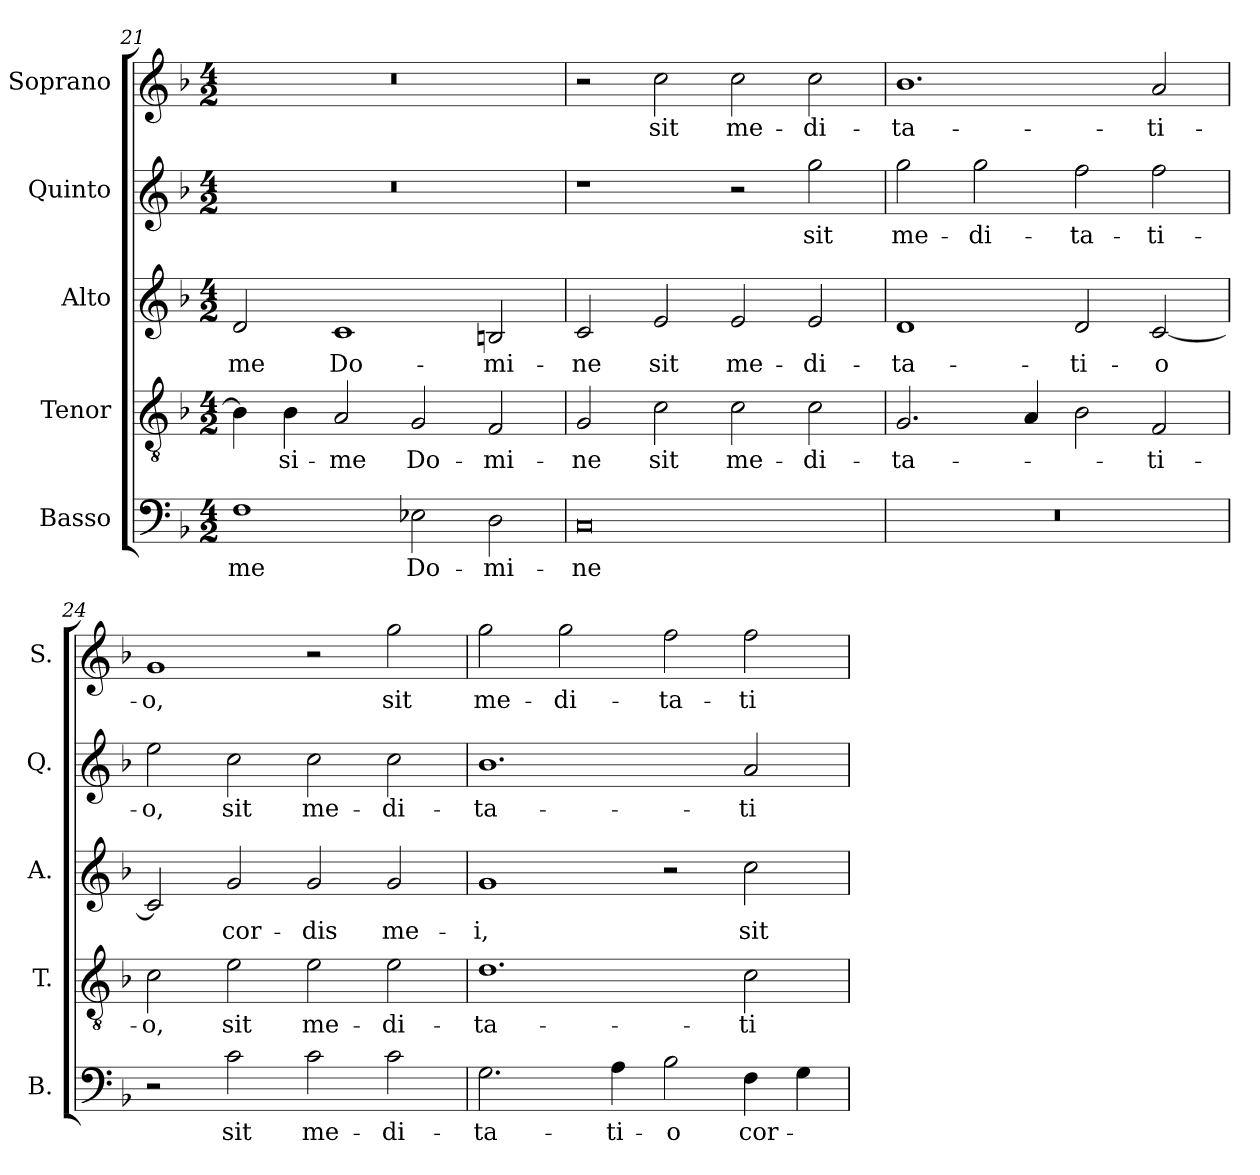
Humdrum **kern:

**kern	**text	**kern	**text	**kern	**text	**kern	**text	**kern	**text
*part5	*part5	*part4	*part4	*part3	*part3	*part2	*part2	*part1	*part1
*staff5	*staff5	*staff4	*staff4	*staff3	*staff3	*staff2	*staff2	*staff1	*staff1
*I"Basso	*	*I"Tenor	*	*I"Alto	*	*I"Quinto	*	*I"Soprano	*
*I'B.	*	*I'T.	*	*I'A.	*	*I'Q.	*	*I'S.	*
*clefF4	*	*clefGv2	*	*clefG2	*	*clefG2	*	*clefG2	*
*	*	*ITrd7c12	*	*	*	*	*	*	*
*k[b-]	*	*k[b-]	*	*k[b-]	*	*k[b-]	*	*k[b-]	*
*F:	*	*F:	*	*F:	*	*F:	*	*F:	*
*M4/2	*	*M4/2	*	*M4/2	*	*M4/2	*	*M4/2	*
=21	=21	=21	=21	=21	=21	=21	=21	=21	=21
!	!LO:LY:b:color=#000000	!	!	!	!	!	!	!	!
!	!	!	!	!	!LO:LY:b:color=#000000	!LO:N:vis=1	!	!LO:N:vis=1	!
1Fi	-me	4BB-i\]	.	2di/	-me	0r	.	0r	.
!	!	!	!LO:LY:b:color=#000000	!	!	!	!	!	!
.	.	4BB-i\	-si-	.	.	.	.	.	.
!	!	!	!LO:LY:b:color=#000000	!	!	!	!	!	!
!	!	!	!	!	!LO:LY:b:color=#000000	!	!	!	!
.	.	2AAi/	-me	1ci	Do-	.	.	.	.
!	!LO:LY:b:color=#000000	!	!	!	!	!	!	!	!
!	!	!	!LO:LY:b:color=#000000	!	!	!	!	!	!
2E-Xi\	Do-	2GGi/	Do-	.	.	.	.	.	.
!	!LO:LY:b:color=#000000	!	!	!	!	!	!	!	!
!	!	!	!LO:LY:b:color=#000000	!	!	!	!	!	!
!	!	!	!	!	!LO:LY:b:color=#000000	!	!	!	!
2Di\	-mi-	2FFi/	-mi-	2Bni/	-mi-	.	.	.	.
!!LO:LB:g=z
=22	=22	=22	=22	=22	=22	=22	=22	=22	=22
!	!LO:LY:b:color=#000000	!	!	!	!	!	!	!	!
!	!	!	!LO:LY:b:color=#000000	!	!	!	!	!	!
!	!	!	!	!	!LO:LY:b:color=#000000	!	!	!	!
0Ci	-ne	2GGi/	-ne	2ci/	-ne	1r	.	2r	.
!	!	!	!LO:LY:b:color=#000000	!	!	!	!	!	!
!	!	!	!	!	!LO:LY:b:color=#000000	!	!	!	!
!	!	!	!	!	!	!	!	!	!LO:LY:b:color=#000000
.	.	2Ci\	sit	2ei/	sit	.	.	2cci\	sit
!	!	!	!LO:LY:b:color=#000000	!	!	!	!	!	!
!	!	!	!	!	!LO:LY:b:color=#000000	!	!	!	!
!	!	!	!	!	!	!	!	!	!LO:LY:b:color=#000000
.	.	2Ci\	me-	2ei/	me-	2r	.	2cci\	me-
!	!	!	!LO:LY:b:color=#000000	!	!	!	!	!	!
!	!	!	!	!	!LO:LY:b:color=#000000	!	!	!	!
!	!	!	!	!	!	!	!LO:LY:b:color=#000000	!	!
!	!	!	!	!	!	!	!	!	!LO:LY:b:color=#000000
.	.	2Ci\	-di-	2ei/	-di-	2ggi\	sit	2cci\	-di-
=23	=23	=23	=23	=23	=23	=23	=23	=23	=23
!LO:N:vis=1	!	!	!	!	!	!	!	!	!
!	!	!	!LO:LY:b:color=#000000	!	!	!	!	!	!
!	!	!	!	!	!LO:LY:b:color=#000000	!	!	!	!
!	!	!	!	!	!	!	!LO:LY:b:color=#000000	!	!
!	!	!	!	!	!	!	!	!	!LO:LY:b:color=#000000
0r	.	2.GGi/	-ta-	1di	-ta-	2ggi\	me-	1.b-i	-ta-
!	!	!	!	!	!	!	!LO:LY:b:color=#000000	!	!
.	.	.	.	.	.	2ggi\	-di-	.	.
.	.	4AAi/	.	.	.	.	.	.	.
!	!	!	!	!	!LO:LY:b:color=#000000	!	!	!	!
!	!	!	!	!	!	!	!LO:LY:b:color=#000000	!	!
.	.	2BB-i\	.	2di/	-ti-	2ffi\	-ta-	.	.
!	!	!	!LO:LY:b:color=#000000	!	!	!	!	!	!
!	!	!	!	!	!LO:LY:b:color=#000000	!	!	!	!
!	!	!	!	!	!	!	!LO:LY:b:color=#000000	!	!
!	!	!	!	!	!	!	!	!	!LO:LY:b:color=#000000
.	.	2FFi/	-ti-	[2ci/	-o	2ffi\	-ti-	2ai/	-ti-
=24	=24	=24	=24	=24	=24	=24	=24	=24	=24
!	!	!	!LO:LY:b:color=#000000	!	!	!	!	!	!
!	!	!	!	!	!	!	!LO:LY:b:color=#000000	!	!
!	!	!	!	!	!	!	!	!	!LO:LY:b:color=#000000
2r	.	2Ci\	-o,	2ci/]	.	2eei\	-o,	1gi	-o,
!	!LO:LY:b:color=#000000	!	!	!	!	!	!	!	!
!	!	!	!LO:LY:b:color=#000000	!	!	!	!	!	!
!	!	!	!	!	!LO:LY:b:color=#000000	!	!	!	!
!	!	!	!	!	!	!	!LO:LY:b:color=#000000	!	!
2ci\	sit	2Ei\	sit	2gi/	cor-	2cci\	sit	.	.
!	!LO:LY:b:color=#000000	!	!	!	!	!	!	!	!
!	!	!	!LO:LY:b:color=#000000	!	!	!	!	!	!
!	!	!	!	!	!LO:LY:b:color=#000000	!	!	!	!
!	!	!	!	!	!	!	!LO:LY:b:color=#000000	!	!
2ci\	me-	2Ei\	me-	2gi/	-dis	2cci\	me-	2r	.
!	!LO:LY:b:color=#000000	!	!	!	!	!	!	!	!
!	!	!	!LO:LY:b:color=#000000	!	!	!	!	!	!
!	!	!	!	!	!LO:LY:b:color=#000000	!	!	!	!
!	!	!	!	!	!	!	!LO:LY:b:color=#000000	!	!
!	!	!	!	!	!	!	!	!	!LO:LY:b:color=#000000
2ci\	-di-	2Ei\	-di-	2gi/	me-	2cci\	-di-	2ggi\	sit
=25	=25	=25	=25	=25	=25	=25	=25	=25	=25
!	!LO:LY:b:color=#000000	!	!	!	!	!	!	!	!
!	!	!	!LO:LY:b:color=#000000	!	!	!	!	!	!
!	!	!	!	!	!LO:LY:b:color=#000000	!	!	!	!
!	!	!	!	!	!	!	!LO:LY:b:color=#000000	!	!
!	!	!	!	!	!	!	!	!	!LO:LY:b:color=#000000
2.Gi\	-ta-	1.Di	-ta-	1gi	-i,	1.b-i	-ta-	2ggi\	me-
!	!	!	!	!	!	!	!	!	!LO:LY:b:color=#000000
.	.	.	.	.	.	.	.	2ggi\	-di-
!	!LO:LY:b:color=#000000	!	!	!	!	!	!	!	!
4Ai\	-ti-	.	.	.	.	.	.	.	.
!	!LO:LY:b:color=#000000	!	!	!	!	!	!	!	!
!	!	!	!	!	!	!	!	!	!LO:LY:b:color=#000000
2B-i\	-o	.	.	2r	.	.	.	2ffi\	-ta-
!	!LO:LY:b:color=#000000	!	!	!	!	!	!	!	!
!	!	!	!LO:LY:b:color=#000000	!	!	!	!	!	!
!	!	!	!	!	!LO:LY:b:color=#000000	!	!	!	!
!	!	!	!	!	!	!	!LO:LY:b:color=#000000	!	!
!	!	!	!	!	!	!	!	!	!LO:LY:b:color=#000000
4Fi\	cor-	2Ci\	-ti-	2cci\	sit	2ai/	-ti-	2ffi\	-ti-
4Gi\	.	.	.	.	.	.	.	.	.
=	=	=	=	=	=	=	=	=	=
*-	*-	*-	*-	*-	*-	*-	*-	*-	*-
